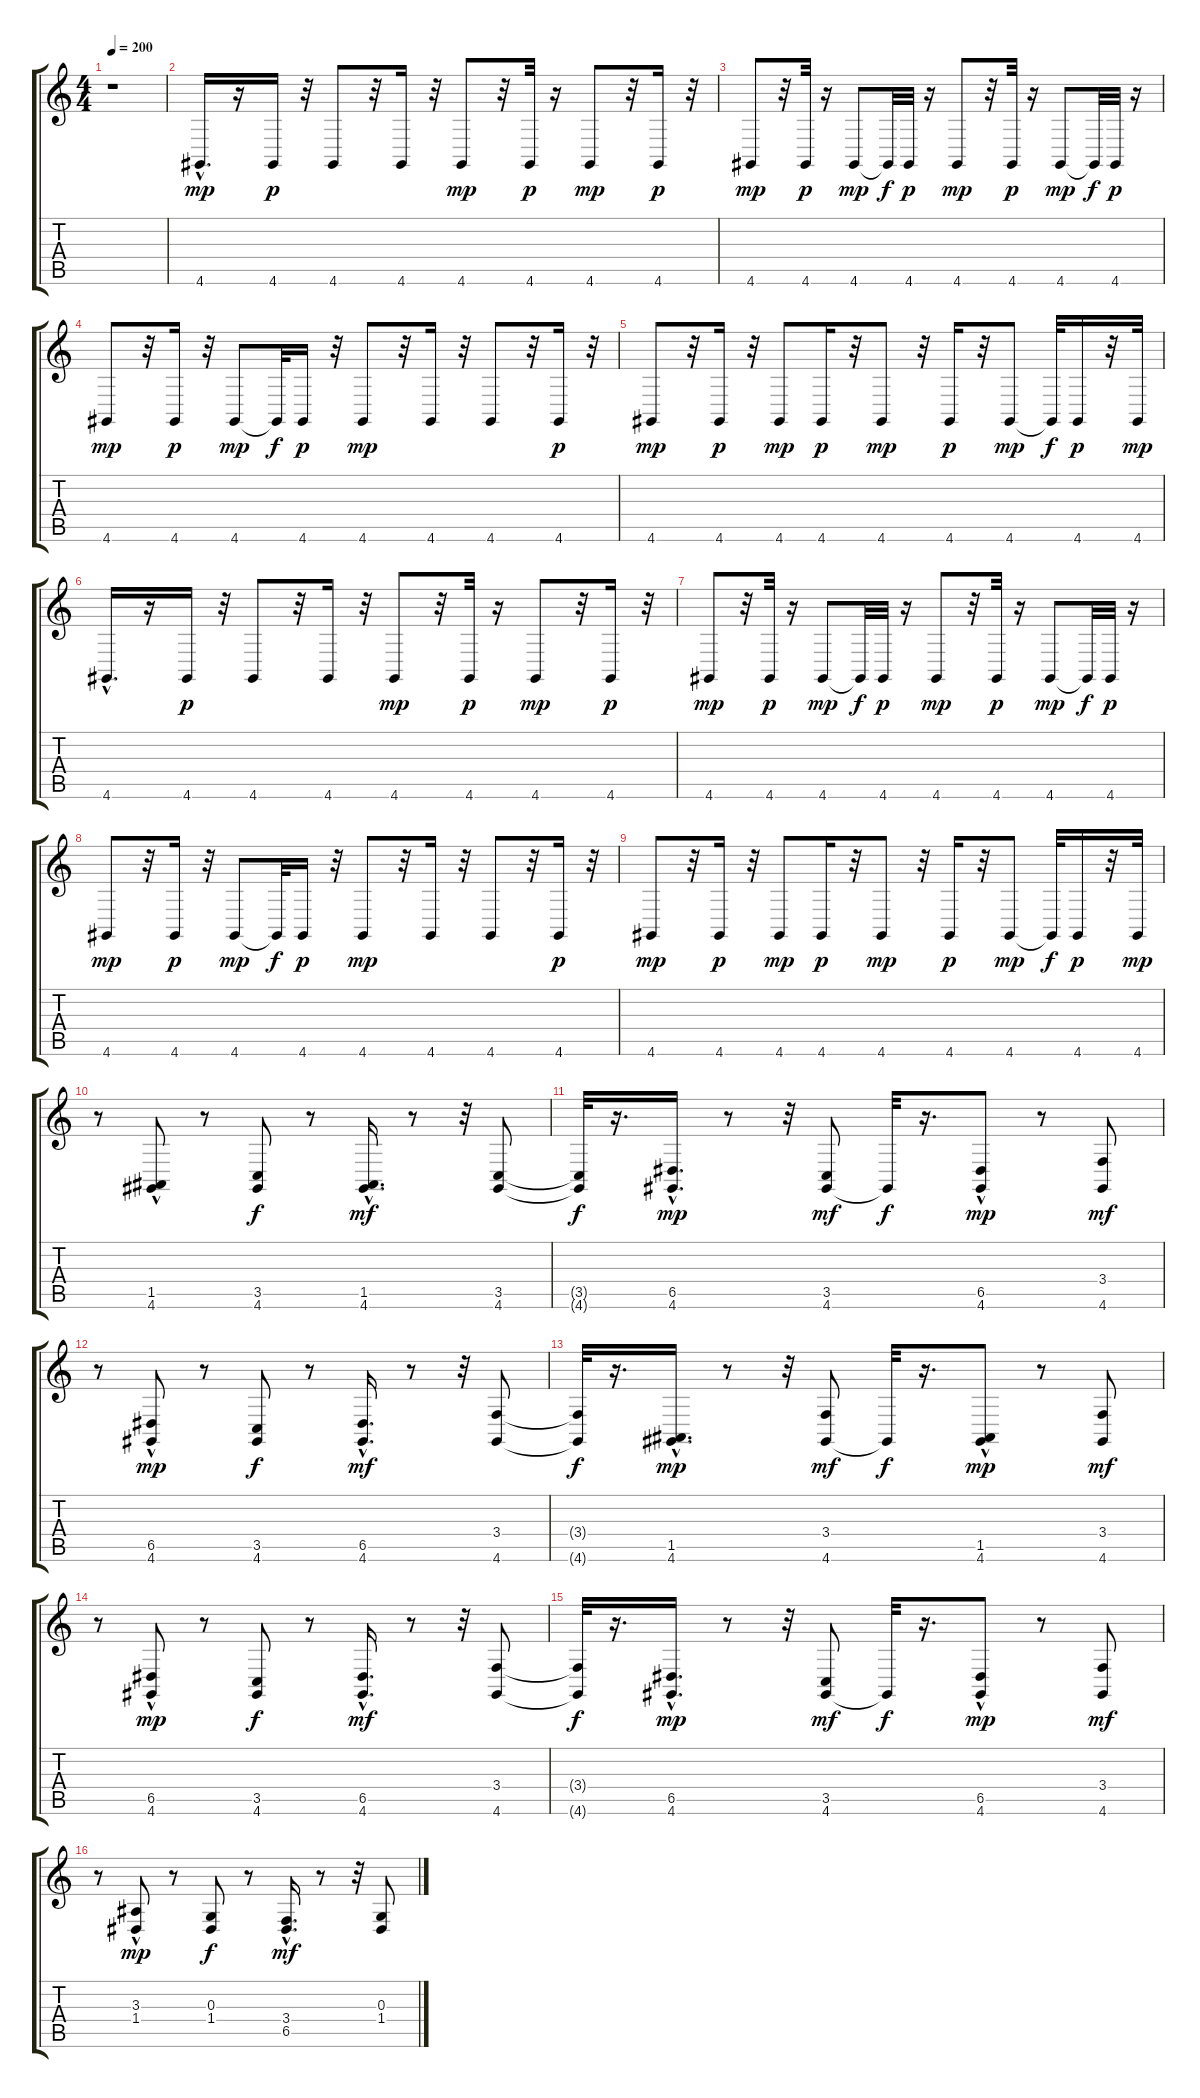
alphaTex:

\track "" {instrument breathnoise}
\staff {score tabs}
\tuning (E4 B3 G3 D3 A2 E2) {hide}
\ts (4 4)
\tempo 200
\clef g2
\ks c
r.1{dy mp instrument breathnoise} |
4.6{hac}.16{d} r.16 4.6.16{dy p} r.32 4.6.8 r.32 4.6.16 r.32 4.6.8{dy mp} r.32 4.6.32{dy p} r.16 4.6.8{dy mp} r.32 4.6.16{dy p} r.32 |
4.6.8{dy mp} r.32 4.6.32{dy p} r.16 4.6.8{dy mp} 4.6{t}.32{dy f} 4.6.32{dy p} r.16 4.6.8{dy mp} r.32 4.6.32{dy p} r.16 4.6.8{dy mp} 4.6{t}.32{dy f} 4.6.32{dy p} r.16 |
4.6.8{dy mp} r.32 4.6.16{dy p} r.32 4.6.8{dy mp} 4.6{t}.32{dy f} 4.6.16{dy p} r.32 4.6.8{dy mp} r.32 4.6.16 r.32 4.6.8 r.32 4.6.16{dy p} r.32 |
4.6.8{dy mp} r.32 4.6.16{dy p} r.32 4.6.8{dy mp} 4.6.16{dy p} r.32 4.6.8{dy mp} r.32 4.6.16{dy p} r.32 4.6.8{dy mp} 4.6{t}.32{dy f} 4.6.16{dy p} r.32 4.6.32{dy mp} |
4.6{hac}.16{d} r.16 4.6.16{dy p} r.32 4.6.8 r.32 4.6.16 r.32 4.6.8{dy mp} r.32 4.6.32{dy p} r.16 4.6.8{dy mp} r.32 4.6.16{dy p} r.32 |
4.6.8{dy mp} r.32 4.6.32{dy p} r.16 4.6.8{dy mp} 4.6{t}.32{dy f} 4.6.32{dy p} r.16 4.6.8{dy mp} r.32 4.6.32{dy p} r.16 4.6.8{dy mp} 4.6{t}.32{dy f} 4.6.32{dy p} r.16 |
4.6.8{dy mp} r.32 4.6.16{dy p} r.32 4.6.8{dy mp} 4.6{t}.32{dy f} 4.6.16{dy p} r.32 4.6.8{dy mp} r.32 4.6.16 r.32 4.6.8 r.32 4.6.16{dy p} r.32 |
4.6.8{dy mp} r.32 4.6.16{dy p} r.32 4.6.8{dy mp} 4.6.16{dy p} r.32 4.6.8{dy mp} r.32 4.6.16{dy p} r.32 4.6.8{dy mp} 4.6{t}.32{dy f} 4.6.16{dy p} r.32 4.6.32{dy mp} |
r.8 (1.5 4.6{hac}).8 r.8 (3.5 4.6).8{dy f} r.8 (1.5 4.6{hac}).16{d dy mf} r.8 r.32 (3.5 4.6).8 |
(3.5{t} 4.6{t}).32{dy f} r.16{d} (6.5{hac} 4.6).16{d dy mp} r.8 r.32 (3.5 4.6).8{dy mf} 4.6{t}.32{dy f} r.16{d} (6.5{hac} 4.6).8{dy mp} r.8 (3.4 4.6).8{dy mf} |
r.8 (6.5 4.6{hac}).8{dy mp} r.8 (3.5 4.6).8{dy f} r.8 (6.5 4.6{hac}).16{d dy mf} r.8 r.32 (3.4 4.6).8 |
(3.4{t} 4.6{t}).32{dy f} r.16{d} (1.5{hac} 4.6).16{d dy mp} r.8 r.32 (3.4 4.6).8{dy mf} 4.6{t}.32{dy f} r.16{d} (1.5{hac} 4.6).8{dy mp} r.8 (3.4 4.6).8{dy mf} |
r.8 (6.5 4.6{hac}).8{dy mp} r.8 (3.5 4.6).8{dy f} r.8 (6.5 4.6{hac}).16{d dy mf} r.8 r.32 (3.4 4.6).8 |
(3.4{t} 4.6{t}).32{dy f} r.16{d} (6.5{hac} 4.6).16{d dy mp} r.8 r.32 (3.5 4.6).8{dy mf} 4.6{t}.32{dy f} r.16{d} (6.5{hac} 4.6).8{dy mp} r.8 (3.4 4.6).8{dy mf} |
r.8 (3.3 1.4{hac}).8{dy mp} r.8 (0.3 1.4).8{dy f} r.8 (3.4 6.5{hac}).16{d dy mf} r.8 r.32 (0.3 1.4).8
